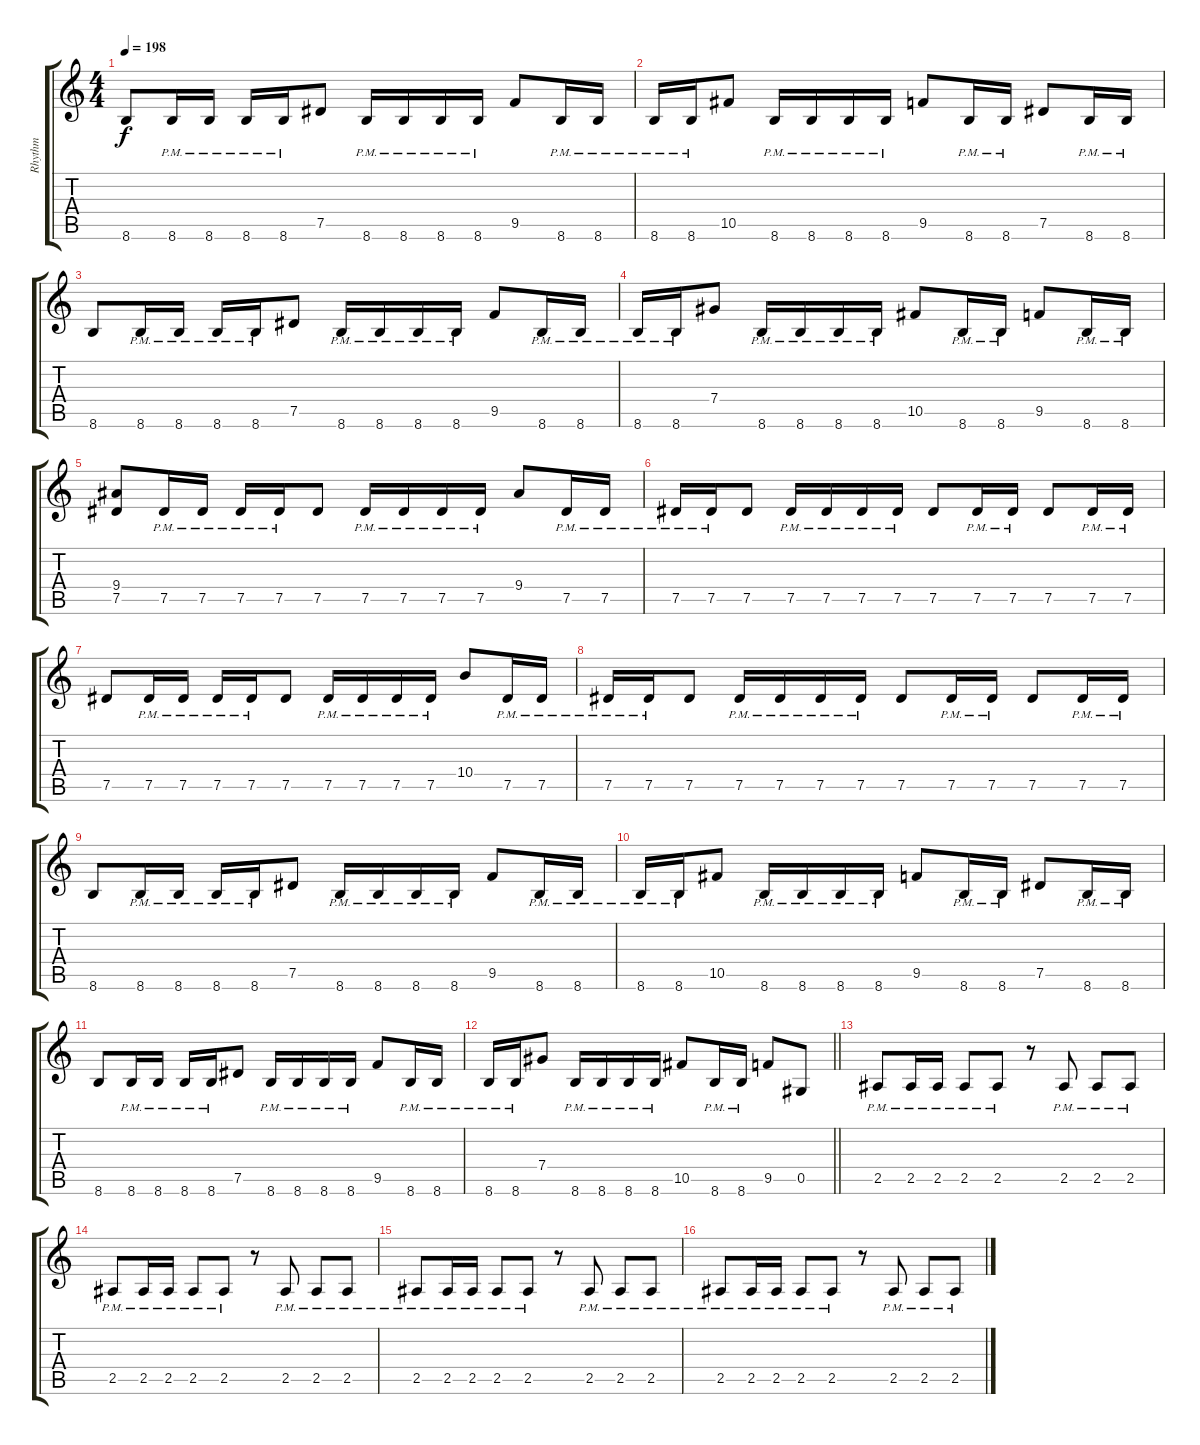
\track ("Rhythm" "Rhythm") {instrument distortionguitar}
\staff {score tabs}
\tuning (Eb4 Bb3 Gb3 Db3 Ab2 Eb2) {hide}
\ts (4 4)
\tempo 198
\clef g2
\ks c
8.6.8{dy f} 8.6{pm}.16 8.6{pm}.16 8.6{pm}.16 8.6{pm}.16 7.5.8 8.6{pm}.16 8.6{pm}.16 8.6{pm}.16 8.6{pm}.16 9.5.8 8.6{pm}.16 8.6{pm}.16 |
8.6{pm}.16 8.6{pm}.16 10.5.8 8.6{pm}.16 8.6{pm}.16 8.6{pm}.16 8.6{pm}.16 9.5.8 8.6{pm}.16 8.6{pm}.16 7.5.8 8.6{pm}.16 8.6{pm}.16 |
8.6.8 8.6{pm}.16 8.6{pm}.16 8.6{pm}.16 8.6{pm}.16 7.5.8 8.6{pm}.16 8.6{pm}.16 8.6{pm}.16 8.6{pm}.16 9.5.8 8.6{pm}.16 8.6{pm}.16 |
8.6{pm}.16 8.6{pm}.16 7.4.8 8.6{pm}.16 8.6{pm}.16 8.6{pm}.16 8.6{pm}.16 10.5.8 8.6{pm}.16 8.6{pm}.16 9.5.8 8.6{pm}.16 8.6{pm}.16 |
(9.4 7.5).8 7.5{pm}.16 7.5{pm}.16 7.5{pm}.16 7.5{pm}.16 7.5.8 7.5{pm}.16 7.5{pm}.16 7.5{pm}.16 7.5{pm}.16 9.4.8 7.5{pm}.16 7.5{pm}.16 |
7.5{pm}.16 7.5{pm}.16 7.5.8 7.5{pm}.16 7.5{pm}.16 7.5{pm}.16 7.5{pm}.16 7.5.8 7.5{pm}.16 7.5{pm}.16 7.5.8 7.5{pm}.16 7.5{pm}.16 |
7.5.8 7.5{pm}.16 7.5{pm}.16 7.5{pm}.16 7.5{pm}.16 7.5.8 7.5{pm}.16 7.5{pm}.16 7.5{pm}.16 7.5{pm}.16 10.4.8 7.5{pm}.16 7.5{pm}.16 |
7.5{pm}.16 7.5{pm}.16 7.5.8 7.5{pm}.16 7.5{pm}.16 7.5{pm}.16 7.5{pm}.16 7.5.8 7.5{pm}.16 7.5{pm}.16 7.5.8 7.5{pm}.16 7.5{pm}.16 |
8.6.8 8.6{pm}.16 8.6{pm}.16 8.6{pm}.16 8.6{pm}.16 7.5.8 8.6{pm}.16 8.6{pm}.16 8.6{pm}.16 8.6{pm}.16 9.5.8 8.6{pm}.16 8.6{pm}.16 |
8.6{pm}.16 8.6{pm}.16 10.5.8 8.6{pm}.16 8.6{pm}.16 8.6{pm}.16 8.6{pm}.16 9.5.8 8.6{pm}.16 8.6{pm}.16 7.5.8 8.6{pm}.16 8.6{pm}.16 |
8.6.8 8.6{pm}.16 8.6{pm}.16 8.6{pm}.16 8.6{pm}.16 7.5.8 8.6{pm}.16 8.6{pm}.16 8.6{pm}.16 8.6{pm}.16 9.5.8 8.6{pm}.16 8.6{pm}.16 |
\barLineRight lightlight
8.6{pm}.16 8.6{pm}.16 7.4.8 8.6{pm}.16 8.6{pm}.16 8.6{pm}.16 8.6{pm}.16 10.5.8 8.6{pm}.16 8.6{pm}.16 9.5.8 0.5.8 |
2.5{pm}.8 2.5{pm}.16 2.5{pm}.16 2.5{pm}.8 2.5{pm}.8 r.8 2.5{pm}.8 2.5{pm}.8 2.5{pm}.8 |
2.5{pm}.8 2.5{pm}.16 2.5{pm}.16 2.5{pm}.8 2.5{pm}.8 r.8 2.5{pm}.8 2.5{pm}.8 2.5{pm}.8 |
2.5{pm}.8 2.5{pm}.16 2.5{pm}.16 2.5{pm}.8 2.5{pm}.8 r.8 2.5{pm}.8 2.5{pm}.8 2.5{pm}.8 |
2.5{pm}.8 2.5{pm}.16 2.5{pm}.16 2.5{pm}.8 2.5{pm}.8 r.8 2.5{pm}.8 2.5{pm}.8 2.5{pm}.8
